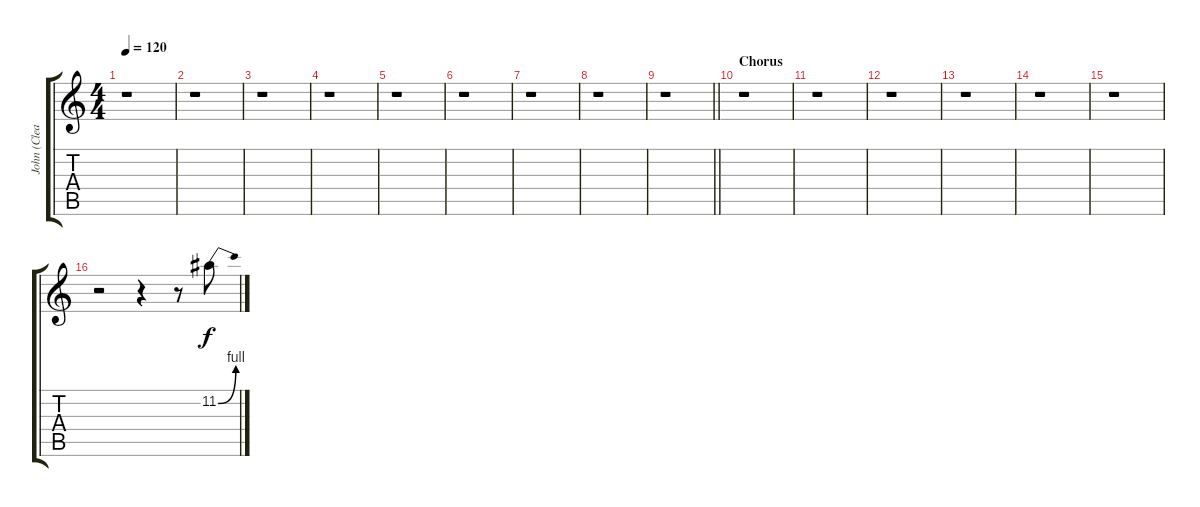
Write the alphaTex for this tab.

\track ("John (Clean 2)" "John (Clea") {instrument electricguitarclean}
\staff {score tabs}
\tuning (E4 B3 G3 D3 A2 E2) {hide}
\ts (4 4)
\tempo 120
\clef g2
\ks c
r.1{dy f} |
r.1 |
r.1 |
r.1 |
r.1 |
r.1 |
r.1 |
r.1 |
\barLineRight lightlight
r.1 |
\section ("" "Chorus")
r.1 |
r.1 |
r.1 |
r.1 |
r.1 |
r.1 |
r.2 r.4 r.8 11.2{be (bend 0 0 60 4)}.8
